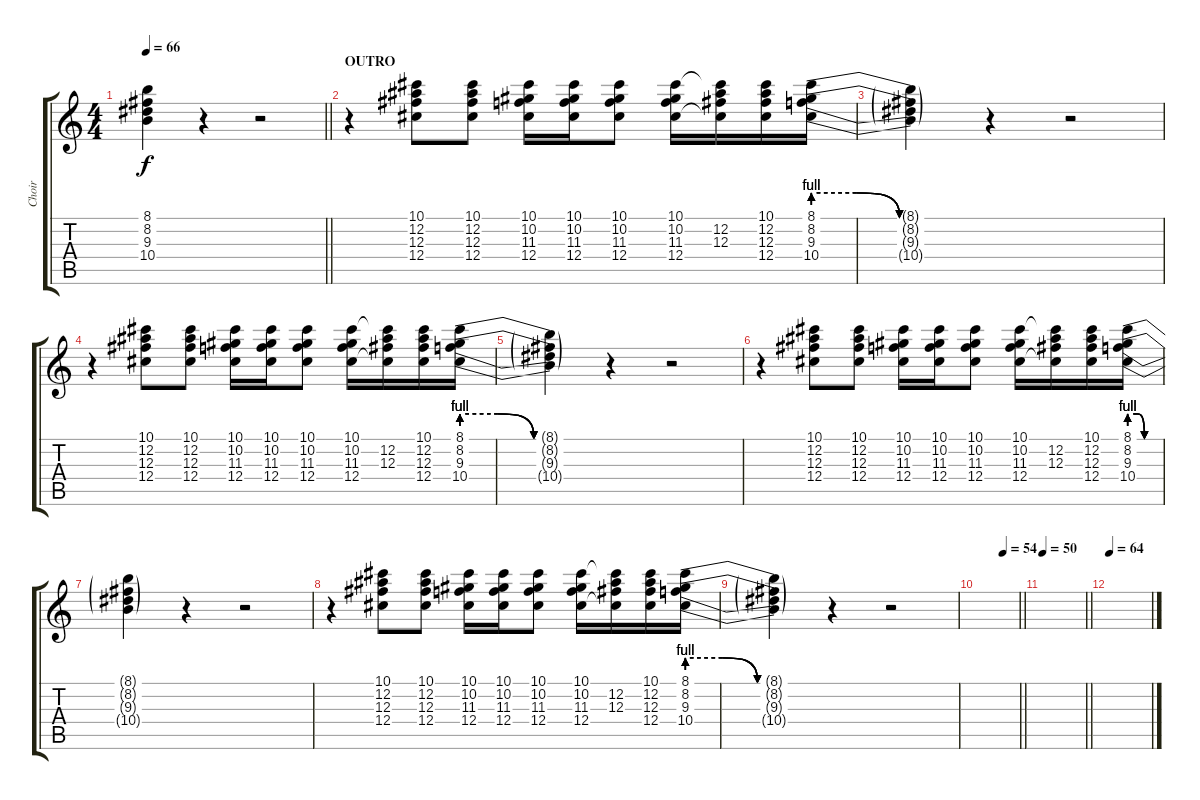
\track ("Choir" "Choir") {instrument distortionguitar}
\staff {score tabs}
\tuning (Eb4 Bb3 Gb3 Db3 Ab2 Eb2) {hide}
\ts (4 4)
\tempo 66
\clef g2
\barLineRight lightlight
\ks c
(8.1{t} 8.2{t} 9.3{t} 10.4{t}).4{dy f} r.4 r.2 |
\section ("" "OUTRO")
r.4 (10.1 12.2 12.3 12.4).8 (10.1 12.2 12.3 12.4).8 (10.1 10.2 11.3 12.4).16 (10.1 10.2 11.3 12.4).16 (10.1 10.2 11.3 12.4).8 (10.1 10.2 11.3 12.4).16 (10.1{t} 12.2 12.3 12.4{t}).16 (10.1 12.2 12.3 12.4).16 (8.1{be (custom 0 4 15 4 30 0 60 0)} 8.2{be (custom 0 4 15 4 30 0 60 0)} 9.3{be (custom 0 4 15 4 30 0 60 0)} 10.4{be (custom 0 4 15 4 30 0 60 0)}).16 |
(8.1{t} 8.2{t} 9.3{t} 10.4{t}).4 r.4 r.2 |
r.4 (10.1 12.2 12.3 12.4).8 (10.1 12.2 12.3 12.4).8 (10.1 10.2 11.3 12.4).16 (10.1 10.2 11.3 12.4).16 (10.1 10.2 11.3 12.4).8 (10.1 10.2 11.3 12.4).16 (10.1{t} 12.2 12.3 12.4{t}).16 (10.1 12.2 12.3 12.4).16 (8.1{be (custom 0 4 15 4 30 0 60 0)} 8.2{be (custom 0 4 15 4 30 0 60 0)} 9.3{be (custom 0 4 15 4 30 0 60 0)} 10.4{be (custom 0 4 15 4 30 0 60 0)}).16 |
(8.1{t} 8.2{t} 9.3{t} 10.4{t}).4 r.4 r.2 |
r.4 (10.1 12.2 12.3 12.4).8 (10.1 12.2 12.3 12.4).8 (10.1 10.2 11.3 12.4).16 (10.1 10.2 11.3 12.4).16 (10.1 10.2 11.3 12.4).8 (10.1 10.2 11.3 12.4).16 (10.1{t} 12.2 12.3 12.4{t}).16 (10.1 12.2 12.3 12.4).16 (8.1{be (custom 0 4 15 4 30 0 60 0)} 8.2{be (custom 0 4 15 4 30 0 60 0)} 9.3{be (custom 0 4 15 4 30 0 60 0)} 10.4{be (custom 0 4 15 4 30 0 60 0)}).16 |
(8.1{t} 8.2{t} 9.3{t} 10.4{t}).4 r.4 r.2 |
r.4 (10.1 12.2 12.3 12.4).8 (10.1 12.2 12.3 12.4).8 (10.1 10.2 11.3 12.4).16 (10.1 10.2 11.3 12.4).16 (10.1 10.2 11.3 12.4).8 (10.1 10.2 11.3 12.4).16 (10.1{t} 12.2 12.3 12.4{t}).16 (10.1 12.2 12.3 12.4).16 (8.1{be (custom 0 4 15 4 30 0 60 0)} 8.2{be (custom 0 4 15 4 30 0 60 0)} 9.3{be (custom 0 4 15 4 30 0 60 0)} 10.4{be (custom 0 4 15 4 30 0 60 0)}).16 |
(8.1{t} 8.2{t} 9.3{t} 10.4{t}).4 r.4 r.2 |
\tempo (54 0.625)
\barLineRight lightlight
|
\tempo 50
\barLineRight lightlight
|
\tempo 64
